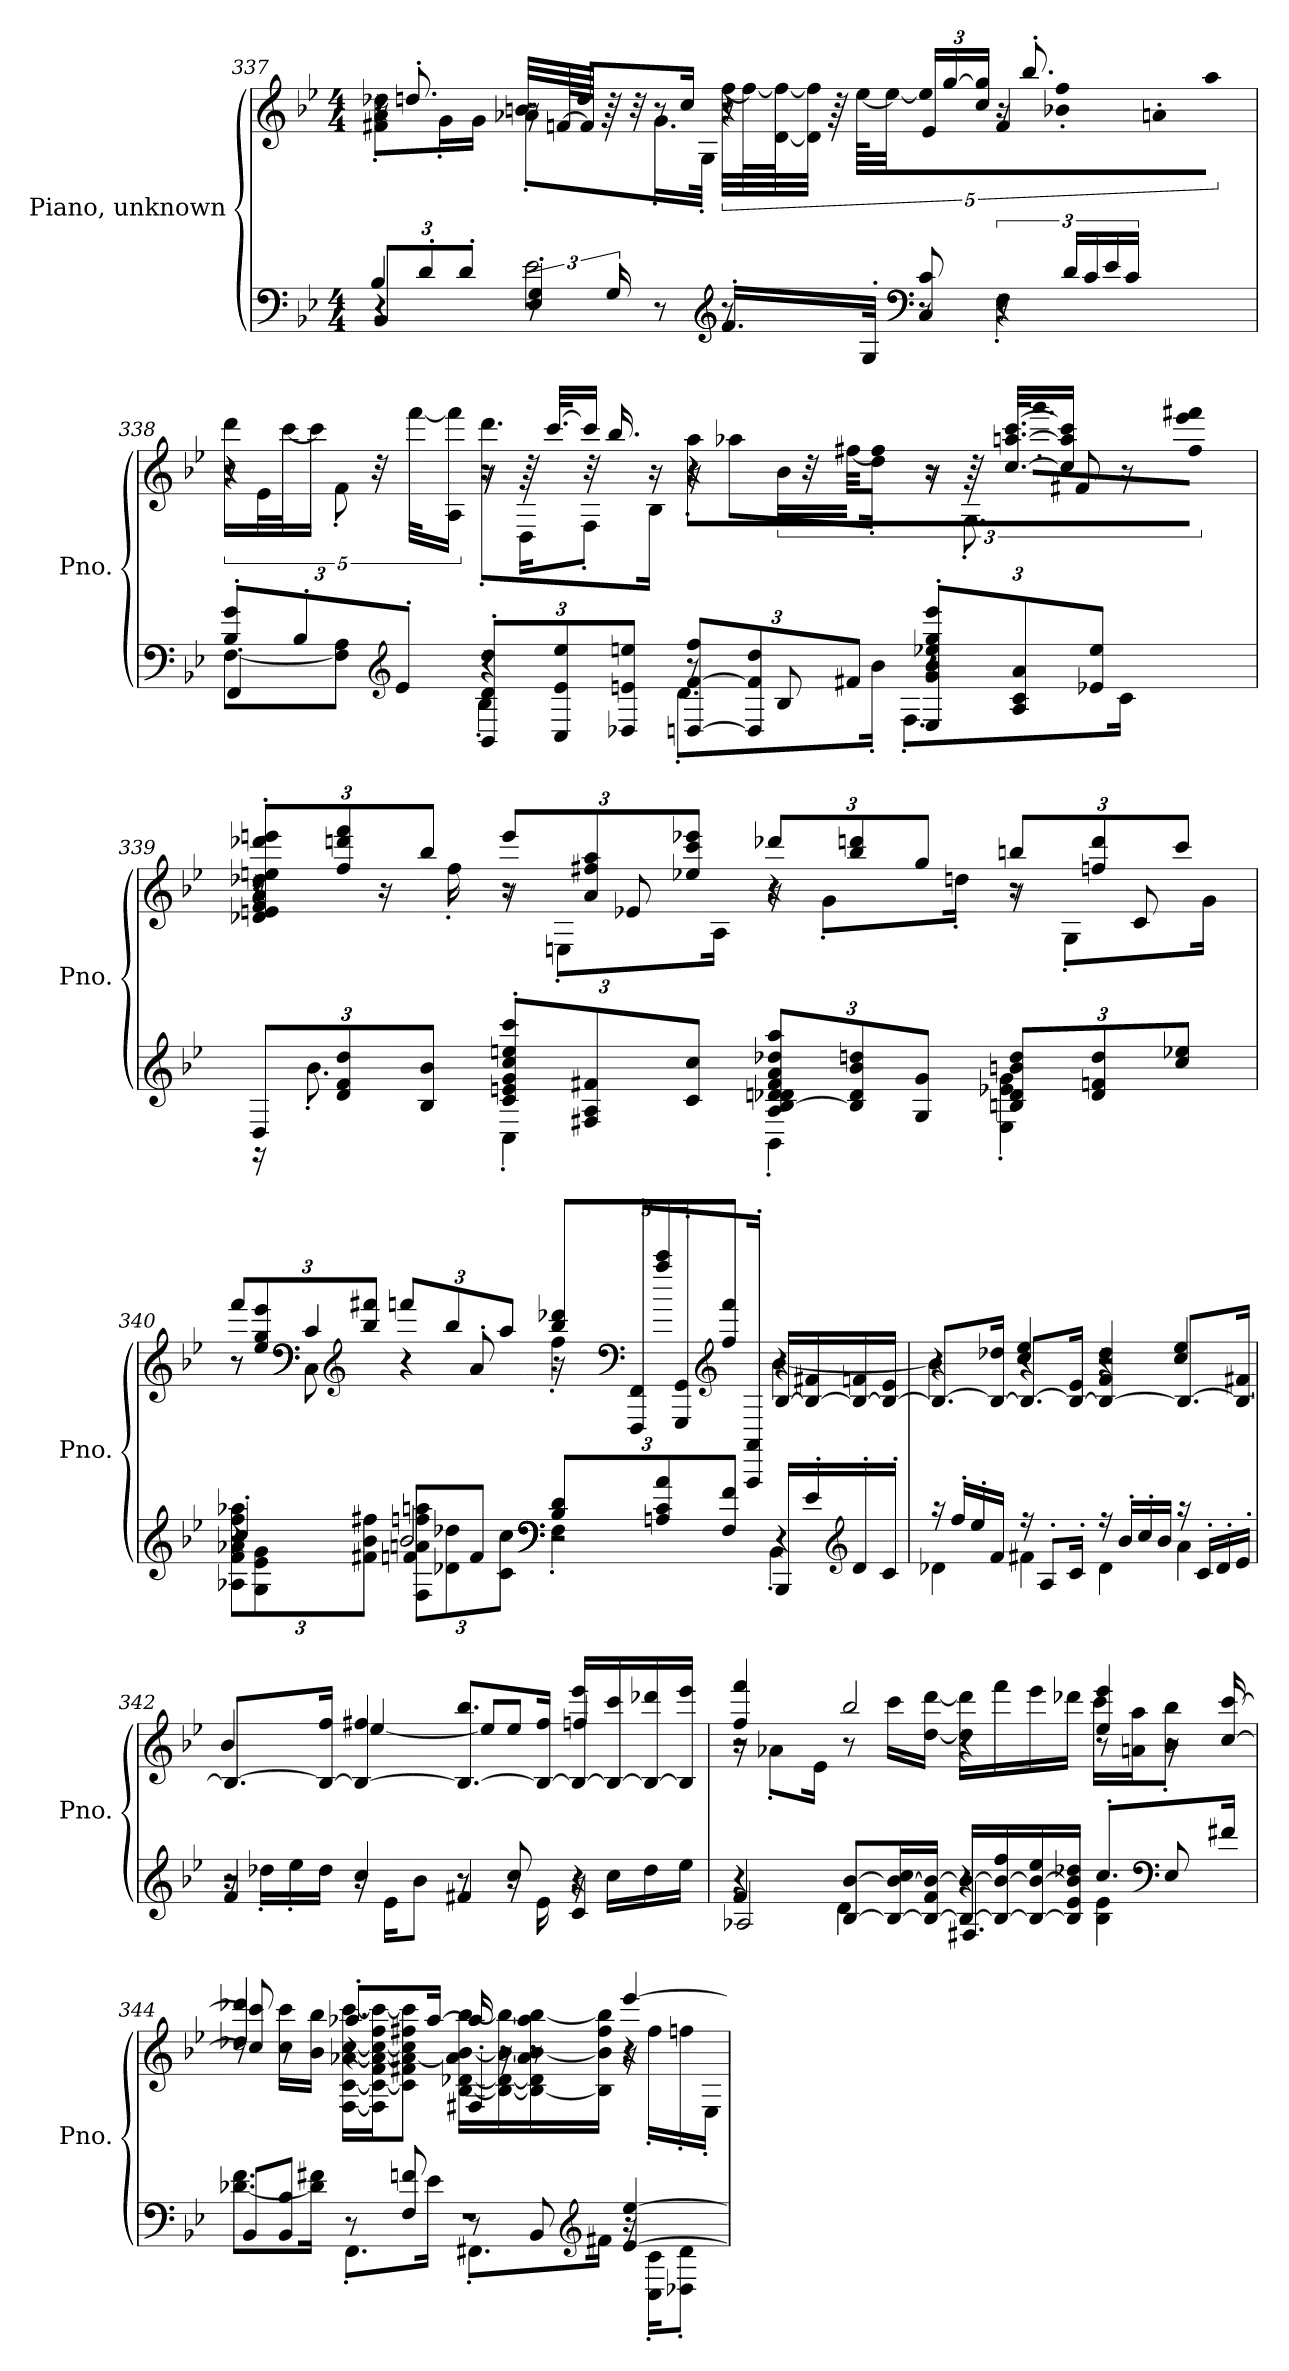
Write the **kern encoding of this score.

**kern	**kern
*part1	*part1
*staff2	*staff1
*I"Piano, unknown	*
*I'Pno.	*
!!LO:LB:g=z
*clefF4	*clefG2
*k[b-e-]	*k[b-e-]
*M4/4	*M4/4
*Xbrackettup	*
=337	=337
*^	*^
*	*^	*	*^
12BB-/L	4r	4B-/	4r	8f#X\' 8a\' 8dd-X\'L	16r
.	.	.	.	.	8.ddn'/
12d'/	.	.	.	.	.
.	.	.	.	16g'\L	.
12d'/J	.	.	.	.	.
.	.	.	.	16g\JJ	.
*brackettup	*	*	*	*	*
12r	2e-\	4E-/' 4G/'	16r	8a-X'\L	32.bn/LLL
.	.	.	.	.	[64fn/L
.	.	.	8dd/L	.	64f/JJJJ]
.	.	.	.	.	64r
24G/	.	.	.	.	.
.	.	.	.	.	32r
8r	.	.	.	16.g'\L	8r
.	.	.	16cc/Jk	.	.
.	.	.	.	32G'\JJk	.
*clefG2	*	*	*	*	*
8r	.	16.f'/LL	4r	[40ff\LLL	8r
.	.	.	.	80ff\L_	.
.	.	.	.	[80d\ 80ff\_J	.
.	.	.	.	40d\] 40ff\]JJJ	.
.	.	.	.	80r	.
.	.	.	.	[80ee-\KLLL	.
.	.	32G'/JJk	.	.	.
.	.	.	.	40ee-\JJ_	.
*clefF4	*	*	*	*	*
*	*	*	*	*	*Xbrackettup
8C/ 8c/	.	8r	.	8ee-\]	24e-/LL
.	.	.	.	.	[24gg/
.	.	.	.	.	24cc/ 24gg/]JJ
12r	4F'\	4r	16r	8b-X\' 8ff\'	4f/
.	.	.	8.bb-'/	.	.
24d/LL	.	.	.	.	.
*Xbrackettup	*	*	*	*	*
24c/	.	.	.	16an'\L	.
24e-/	.	.	.	.	.
.	.	.	.	16aa\JJ	.
24c/JJ	.	.	.	.	.
*	*	*	*	*v	*v
!!LO:LB:g=z
=338	=338	=338	=338	=338
*	*	*	*	*brackettup
*	*	*	*^	*^
12B-/' 12g/'L	[8F\L	4FF'/	4r	20ddd\LL	4r	8r
.	.	.	.	40e-\L	.	.
.	.	.	.	[40ccc\J	.	.
12B-'/	.	.	.	.	.	.
.	.	.	.	20ccc\JJ]	.	.
.	8F\] 8A\J	.	.	.	.	8f'\
.	.	.	.	40r	.	.
*clefG2	*	*	*	*	*	*
12e-'/J	.	.	.	.	.	.
.	.	.	.	[40fff\KLL	.	.
.	.	.	.	20A\ 20fff\]JJ	.	.
12BB-/' 12d/' 12dd/'L	4B-'\	4r	8r	8.ddd'\L	16r	16r
.	.	.	.	.	64r	16D\KL
.	.	.	.	.	[32.ccc/KLL	.
12C/ 12e-/ 12ee-/	.	.	.	.	.	.
.	.	.	32r	.	16ccc/JJ]	8F'\J
.	.	.	16.bb-/	.	.	.
12D-X/ 12en/ 12een/J	.	.	.	.	.	.
.	.	.	.	16B-\Jk	16r	.
[12Dn/ [12f/ 12ff/L	8.d'\L	8r	4r	8aa'\L	4r	16r
.	.	.	.	.	.	8aa-X\L
12D/] 12f/] 12dd/	.	.	.	.	.	.
.	.	8B-/	.	48b-\Jkk	.	.
.	.	.	.	48r	.	.
12f#X/J	.	.	.	[48ff#X\KLL	.	.
.	16b-'\Jk	.	.	16ff#\JJ]	.	16dd'\Jk
12E-/' 12g/' 12b-/' 12ee-X/' 12gg/' 12eee-/'L	8.F'\L	4r	16r	8.ggg'\L	8r	16r
.	.	.	64r	.	.	8.G'\
.	.	.	[32.cc/ [32.aan/ [32.ccc/KLL	.	.	.
12A/ 12c/ 12a/	.	.	.	.	.	.
.	.	.	16cc/] 16aa/] 16ccc/]JJ	.	8f#X/	.
12e-X/ 12ee-/J	.	.	.	.	.	.
.	16c\Jk	.	16r	16ff#\ 16eee-\ 16fff#X\Jk	.	.
*	*v	*v	*	*	*	*
*	*	*v	*v	*v	*v
!!LO:LB:g=z
=339	=339	=339
*	*	*Xbrackettup
*	*	*^
*	*	*	*^
12D/L	16r	12d-X/' 12en/' 12f/' 12a/' 12dd-X/' 12een/' 12ddd-X/' 12eeen/'L	8r	4r
.	8.b-'\	.	.	.
12d/ 12f/ 12dd/	.	12ff/ 12dddn/ 12fff/	.	.
.	.	.	16r	.
12B-/ 12b-/J	.	12bb-/J	.	.
.	.	.	16ff'\	.
12c/' 12en/' 12g/' 12cc/' 12een/' 12ccc/'L	4C'\	12eee/L	16r	8r
.	.	.	8En'\L	.
12F#X/ 12A/ 12f#X/	.	12a/ 12ff#X/ 12aa/	.	.
.	.	.	.	8e-X/
12c/ 12cc/J	.	12ee-X/ 12ccc/ 12eee-X/J	.	.
.	.	.	16A\Jk	.
12A/ [12B-/ 12d-X/ 12dn/ 12f#/ 12a/ 12dd-X/ 12aa/L	4BB-'\	12ddd-X/L	16r	4r
.	.	.	8g'\L	.
12B-/] 12d/ 12b-/ 12ddn/	.	12bb-/ 12dddn/	.	.
12G/ 12g/J	.	12gg/J	.	.
.	.	.	16ddn'\Jk	.
12Bn/ 12d/ 12bn/ 12dd/L	4E-\' 4e-X\' 4g\'	12bbn/L	16r	8r
.	.	.	8G'\L	.
12d/ 12fn/ 12dd/	.	12ffn/ 12ddd/	.	.
.	.	.	.	8c/
12cc/ 12ee-X/J	.	12ccc/J	.	.
.	.	.	16g\Jk	.
!!LO:LB:g=z	!!	!!
=340	=340	=340	=340	=340
*^	*^	*	*	*
4r	12A-X\ 12f\ 12a-X\ 12ff\ 12aa-X\L	4cc'/	2r	12fff/L	8r	8r
.	12G\ 12e-\ 12g\	.	.	12ee-/ 12gg/ 12eee-/	.	.
*	*	*	*	*clefF4	*	*
.	.	.	.	.	8C\	4c/
*	*	*	*	*clefG2	*	*
.	12f#X\ 12b-\ 12ff#X\J	.	.	12bb-/ 12fff#X/J	.	.
2b-/	12F\ 12an\ 12ffn\ 12aan\L	8fn/L	.	12fffn/L	4r	.
.	12d-X\ 12dd-X\	.	.	12bb-/	.	.
.	.	8f/J	.	.	.	8a'/
.	12c\ 12cc\J	.	.	12aa/J	.	.
*clefF4	*	*	*	*	*	*
.	2r	12B-/ 12d-/L	4F'\	12bb-/ 12ddd-X/L	4ff'\	16r
*	*	*	*	*clefF4	*	*
.	.	.	.	.	.	8FFF/' 8FF/'L
.	.	12An/ 12c/ 12a/	.	24aa/ 24ccc/L	.	.
.	.	.	.	24GGG/' 24GG/'J	.	.
*	*	*	*	*clefG2	*	*
.	.	12F/ 12f/J	.	12ff/ 12fff/J	.	.
.	.	.	.	.	.	16AAA/' 16AA/'Jk
4r	.	16BBB-/LL	4BB-'\	[16B-/LL	[4b-\	4r
.	.	16e-'/	.	16B-/_ 16f#X/	.	.
*clefG2	*	*	*	*	*	*
.	.	16d-'/	.	16B-/_ 16fn/	.	.
.	.	16c'/JJ	.	16B-/_ 16e-/JJ	.	.
*	*v	*v	*v	*	*	*
!!LO:PB:g=z	!!	!!
=341	=341	=341	=341	=341
16r	4d-X\	8.B-/L_	4b-\]	4r
16ff'/LL	.	.	.	.
16ee-'/	.	.	.	.
16f/JJ	.	16B-/_ 16dd-X/Jk	.	.
16r	4f#X\	8.B-/L_	4r	4cc/ 4ee-/
8A'/L	.	.	.	.
16c'/Jk	.	16B-/_ 16e-/Jk	.	.
16r	4d-\	4B-/_ 4f/ 4dd-/	2r	4r
16b-'/LL	.	.	.	.
16cc'/	.	.	.	.
16b-/JJ	.	.	.	.
16r	4a\	8.B-/L_	.	4cc/ 4ee-/
16c'/LL	.	.	.	.
16d-'/	.	.	.	.
16e-'/JJ	.	16B-/_ 16f#X/Jk	.	.
*	*	*	*v	*v
=342	=342	=342	=342
*	*^	*	*
2r	16r	4f/	8.B-/L_	4b-/
.	16dd-X'\LL	.	.	.
.	16ee-'\	.	.	.
.	16dd-\JJ	.	16B-/_ 16ff/Jk	.
.	16r	4cc/	4B-/_ 4ff#X/	[4ee-/
.	16e-\KL	.	.	.
.	8b-\J	.	.	.
8r	8r	4f#X/	8.B-/_ 8.bb-/L	8ee-/L]
8cc/	16r	.	.	8ee-/J
.	16e-\	.	16B-/_ 16ff#/Jk	.
4r	16r	4c/	16B-/_ 16eee-/LL	4ffn/
.	16cc\LL	.	16B-/_ 16ccc/	.
.	16dd-\	.	16B-/_ 16ddd-X/	.
.	16ee-\JJ	.	16B-/] 16eee-/JJ	.
!!LO:LB:g=z
=343	=343	=343	=343	=343
*	*	*	*	*^
4f/	4r	2A-X/	4ff/ 4fff/	16r	2r
.	.	.	.	8a-X'\L	.
.	.	.	.	16e-\Jk	.
[8B-/ [8b-/L	4d\	.	2bb-/	8r	.
16B-/_ 16b-/_ 16cc/L	.	.	.	16ccc\LL	.
16B-/_ 16f/ 16b-/_JJ	.	.	.	[16dd\ [16ddd\JJ	.
16B-/_ 16b-/_LL	4r	4.F#X/	.	16dd\] 16ddd\]LL	4r
16B-/_ 16b-/_ 16ff/	.	.	.	16fff\	.
16B-/_ 16b-/_ 16ee-/	.	.	.	16eee-\	.
16B-/] 16e-/ 16b-/] 16dd-X/JJ	.	.	.	16ddd-X\JJ	.
8.cc'/L	4B-\ 4e-\	.	4ee-/ 4eee-/	16ccc\LL	8r
.	.	.	.	16an\ 16aa\J	.
*clefF4	*	*	*	*	*
.	.	8E-/	.	8b-\' 8bb-\'J	16r
16f#X/Jk	.	.	.	.	[16cc/ [16ccc/
!!LO:LB:g=z	!!	!!
=344	=344	=344	=344	=344	=344
1r	[8.d-X\ 8.f\L	8BB-/L	4dd-X/ 4ddd-X/	8r	8cc/] 8ccc/]
.	.	8BB-/ 8B-/J	.	16cc\ 16ccc\LL	8r
.	16d-\] 16f#X\Jk	.	.	16b-\ 16bb-\JJ	.
.	8.FF'\L	8r	8.aa-X'/L	[16F\ [16c\ [16a-X\ [16cc\ [16ccc\LL	4r
.	.	.	.	16F\] 16c\_ 16f\ 16a-\_ 16cc\_ 16ff\ 16ccc\_J	.
.	.	8F/ 8fn/	.	8c\] 8f#X\ 8a-\_ 8cc\] 8ff#X\ 8ccc\]J	.
.	16e-\Jk	.	[16aa-/Jk	.	.
.	8.FF#X'\L	8r	16aa-/]	[16B-\ [16d-X\ 16a-\] [16b-\ [16bb-\LL	4F#X'/
.	.	.	16r	16B-\_ 16d-\_ 16b-\_ 16bb-\_	.
.	.	8BB-/	8r	16B-\_ 16d-\] 16a-\ 16b-\_ 16aa-\ 16bb-\_	.
*clefG2	*	*	*	*	*
.	16f#X\Jk	.	.	16B-\] 16b-\] 16ff#\ 16bb-\]JJ	.
.	16r	[4e-/ [4ee-/	[4eee-/	16r	4r
.	16C\' 16c\'KL	.	.	16ff#'\LL	.
.	8D-X\' 8d-\'J	.	.	16ffn'\	.
.	.	.	.	16E-'\JJ	.
*v	*v	*v	*	*	*
*	*v	*v	*v
=	=
*-	*-
